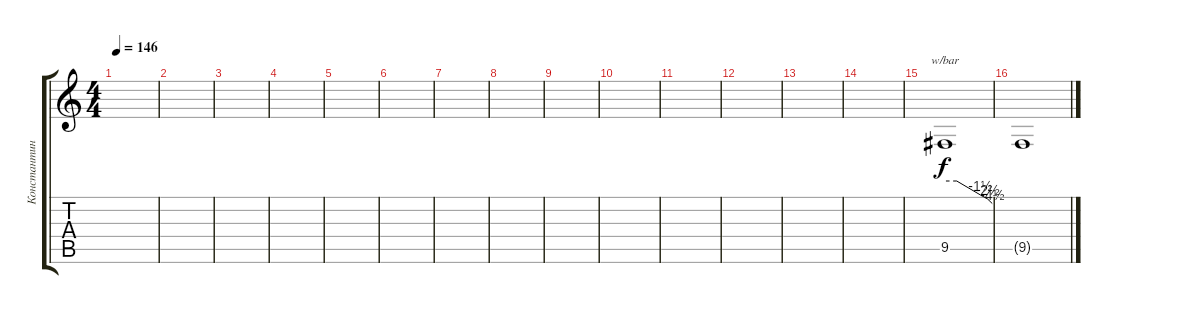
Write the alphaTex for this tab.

\track ("Константин Румянцев" "Константин") {instrument applause}
\staff {score tabs}
\tuning (E4 B3 G3 D3 A2 E2) {hide}
\ts (4 4)
\tempo 146
\clef g2
\ks c
|
|
|
|
|
|
|
|
|
|
|
|
|
|
9.5.1{tbe (custom default 0 0 15 0 45 -6 54 -10 60 -18)} |
9.5{t}.1
